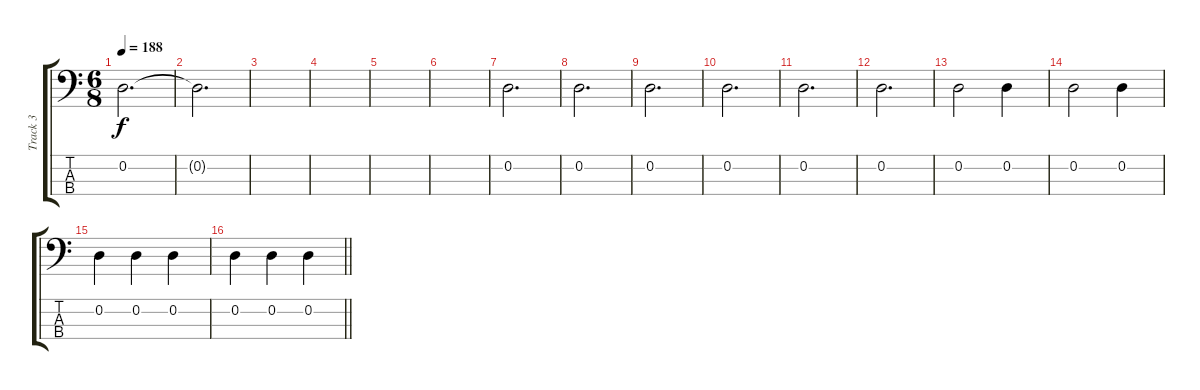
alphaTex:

\track ("Track 3" "Track 3") {instrument fretlessbass}
\staff {score tabs}
\tuning (G2 D2 A1 E1) {hide}
\ts (6 8)
\tempo 188
\clef f4
\ks c
0.2{t}.2{d dy f} |
0.2{t}.2{d} |
|
|
|
|
0.2.2{d} |
0.2.2{d} |
0.2.2{d} |
0.2.2{d} |
0.2.2{d} |
0.2.2{d} |
0.2.2 0.2.4 |
0.2.2 0.2.4 |
0.2.4 0.2.4 0.2.4 |
\barLineRight lightlight
0.2.4 0.2.4 0.2.4
